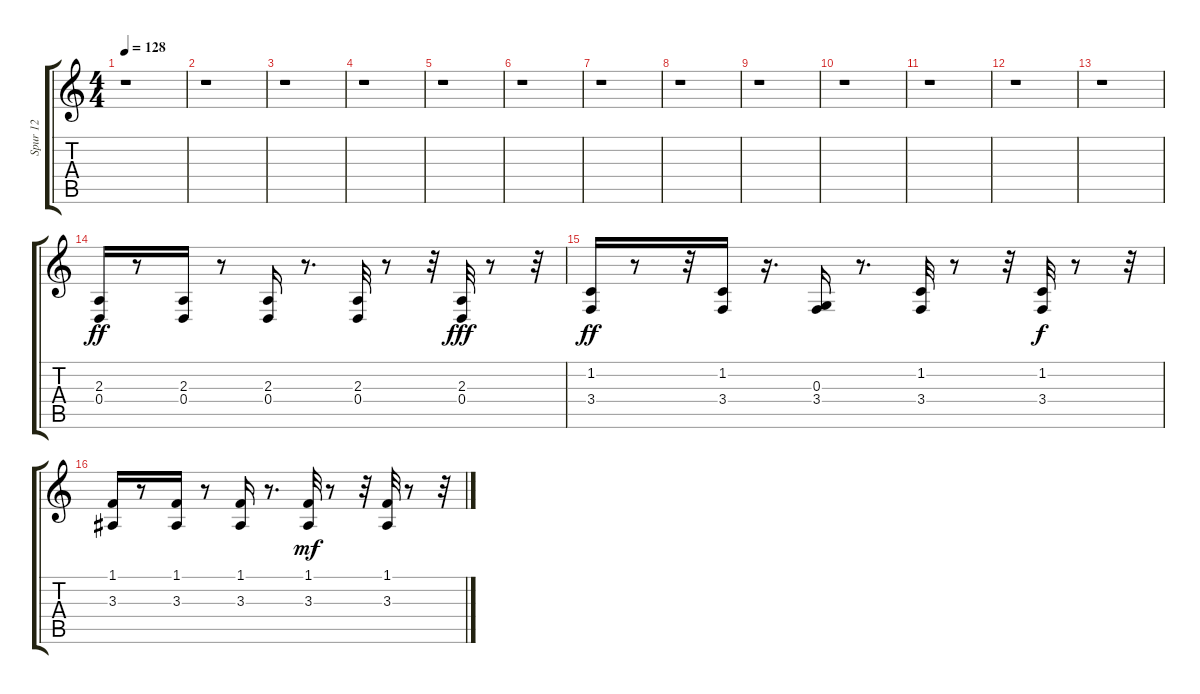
\track ("Spur 12" "Spur 12") {instrument tinklebell}
\staff {score tabs}
\tuning (E4 B3 G3 D3 A2 E2) {hide}
\ts (4 4)
\tempo 128
\clef g2
\ks c
r.1{dy ff} |
r.1 |
r.1 |
r.1 |
r.1 |
r.1 |
r.1 |
r.1 |
r.1 |
r.1 |
r.1 |
r.1 |
r.1 |
(2.3 0.4).16 r.8 (2.3 0.4).16 r.8 (2.3 0.4).16 r.8{d} (2.3 0.4).32 r.8 r.32 (2.3 0.4).32{dy fff} r.8 r.32 |
(1.2 3.4).16{dy ff} r.8 r.32 (1.2 3.4).16 r.16{d} (0.3 3.4).16 r.8{d} (1.2 3.4).32 r.8 r.32 (1.2 3.4).32{dy f} r.8 r.32 |
(1.1 3.3).16 r.8 (1.1 3.3).16 r.8 (1.1 3.3).16 r.8{d} (1.1 3.3).32{dy mf} r.8 r.32 (1.1 3.3).32 r.8 r.32
